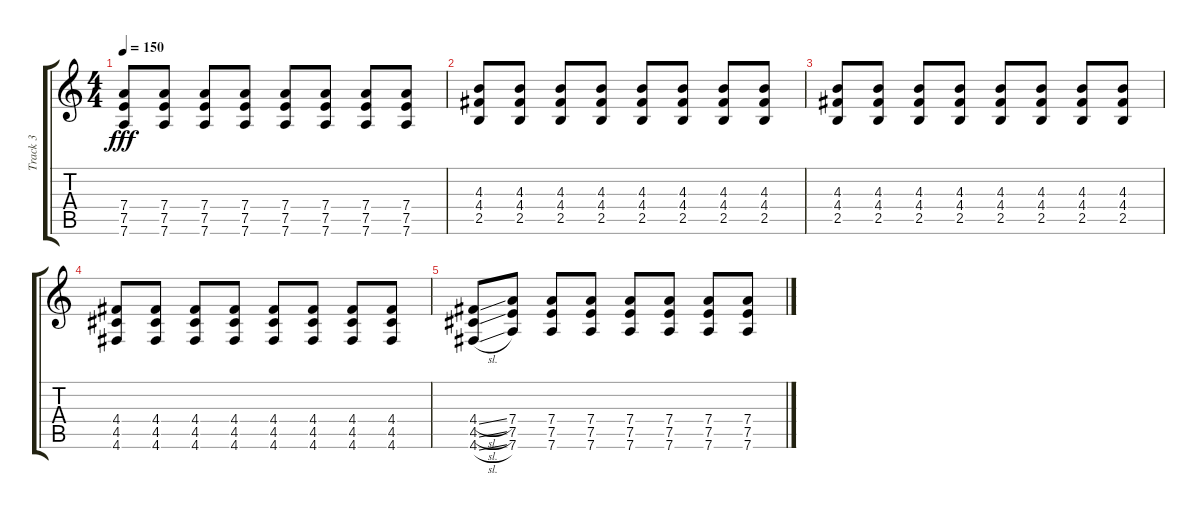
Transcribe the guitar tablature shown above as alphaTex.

\track ("Track 3" "Track 3") {instrument distortionguitar}
\staff {score tabs}
\tuning (E4 B3 G3 D3 A2 D2) {hide}
\ts (4 4)
\tempo 150
\clef g2
\ks c
(7.4 7.5 7.6).8{dy fff} (7.4 7.5 7.6).8 (7.4 7.5 7.6).8 (7.4 7.5 7.6).8 (7.4 7.5 7.6).8 (7.4 7.5 7.6).8 (7.4 7.5 7.6).8 (7.4 7.5 7.6).8 |
(4.3 4.4 2.5).8 (4.3 4.4 2.5).8 (4.3 4.4 2.5).8 (4.3 4.4 2.5).8 (4.3 4.4 2.5).8 (4.3 4.4 2.5).8 (4.3 4.4 2.5).8 (4.3 4.4 2.5).8 |
(4.3 4.4 2.5).8 (4.3 4.4 2.5).8 (4.3 4.4 2.5).8 (4.3 4.4 2.5).8 (4.3 4.4 2.5).8 (4.3 4.4 2.5).8 (4.3 4.4 2.5).8 (4.3 4.4 2.5).8 |
(4.4 4.5 4.6).8 (4.4 4.5 4.6).8 (4.4 4.5 4.6).8 (4.4 4.5 4.6).8 (4.4 4.5 4.6).8 (4.4 4.5 4.6).8 (4.4 4.5 4.6).8 (4.4 4.5 4.6).8 |
(4.4{sl} 4.5{sl} 4.6{sl}).8 (7.4 7.5 7.6).8 (7.4 7.5 7.6).8 (7.4 7.5 7.6).8 (7.4 7.5 7.6).8 (7.4 7.5 7.6).8 (7.4 7.5 7.6).8 (7.4 7.5 7.6).8
